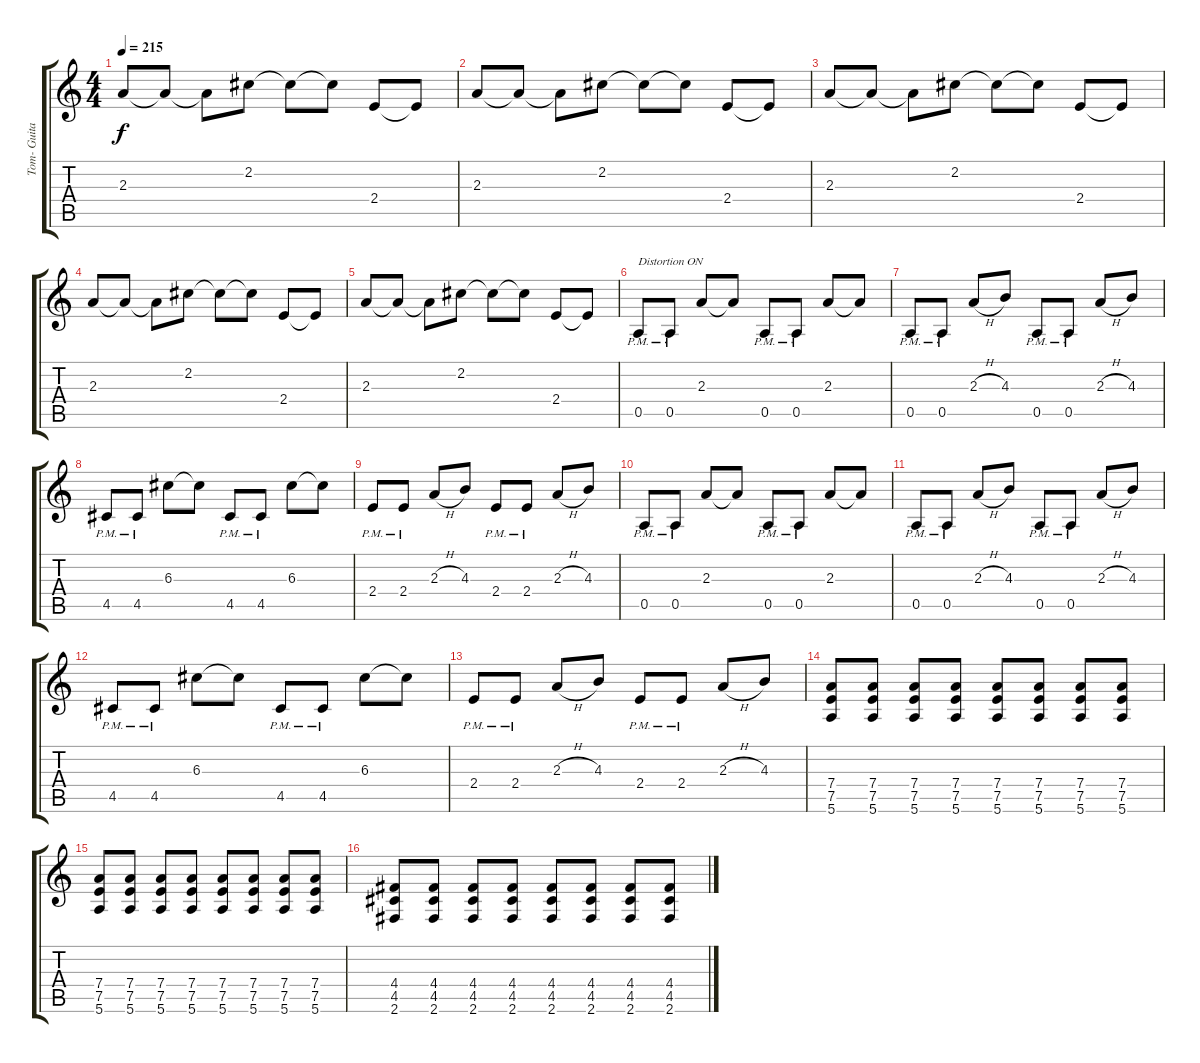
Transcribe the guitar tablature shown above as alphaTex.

\track ("Tom- Guitar 1" "Tom- Guita") {instrument distortionguitar}
\staff {score tabs}
\tuning (E4 B3 G3 D3 A2 E2) {hide}
\ts (4 4)
\tempo 215
\clef g2
\ks c
2.3.8{dy f} 2.3{t}.8 2.3{t}.8 2.2.8 2.2{t}.8 2.2{t}.8 2.4.8 2.4{t}.8 |
2.3.8 2.3{t}.8 2.3{t}.8 2.2.8 2.2{t}.8 2.2{t}.8 2.4.8 2.4{t}.8 |
2.3.8 2.3{t}.8 2.3{t}.8 2.2.8 2.2{t}.8 2.2{t}.8 2.4.8 2.4{t}.8 |
2.3.8 2.3{t}.8 2.3{t}.8 2.2.8 2.2{t}.8 2.2{t}.8 2.4.8 2.4{t}.8 |
2.3.8 2.3{t}.8 2.3{t}.8 2.2.8 2.2{t}.8 2.2{t}.8 2.4.8 2.4{t}.8 |
0.5{pm}.8{txt "Distortion ON" volume 16 instrument distortionguitar} 0.5{pm}.8 2.3.8 2.3{t}.8 0.5{pm}.8 0.5{pm}.8 2.3.8 2.3{t}.8 |
0.5{pm}.8 0.5{pm}.8 2.3{h}.8 4.3.8 0.5{pm}.8 0.5{pm}.8 2.3{h}.8 4.3.8 |
4.5{pm}.8 4.5{pm}.8 6.3.8 6.3{t}.8 4.5{pm}.8 4.5{pm}.8 6.3.8 6.3{t}.8 |
2.4{pm}.8 2.4{pm}.8 2.3{h}.8 4.3.8 2.4{pm}.8 2.4{pm}.8 2.3{h}.8 4.3.8 |
0.5{pm}.8 0.5{pm}.8 2.3.8 2.3{t}.8 0.5{pm}.8 0.5{pm}.8 2.3.8 2.3{t}.8 |
0.5{pm}.8 0.5{pm}.8 2.3{h}.8 4.3.8 0.5{pm}.8 0.5{pm}.8 2.3{h}.8 4.3.8 |
4.5{pm}.8 4.5{pm}.8 6.3.8 6.3{t}.8 4.5{pm}.8 4.5{pm}.8 6.3.8 6.3{t}.8 |
2.4{pm}.8 2.4{pm}.8 2.3{h}.8 4.3.8 2.4{pm}.8 2.4{pm}.8 2.3{h}.8 4.3.8 |
(7.4 7.5 5.6).8 (7.4 7.5 5.6).8 (7.4 7.5 5.6).8 (7.4 7.5 5.6).8 (7.4 7.5 5.6).8 (7.4 7.5 5.6).8 (7.4 7.5 5.6).8 (7.4 7.5 5.6).8 |
(7.4 7.5 5.6).8 (7.4 7.5 5.6).8 (7.4 7.5 5.6).8 (7.4 7.5 5.6).8 (7.4 7.5 5.6).8 (7.4 7.5 5.6).8 (7.4 7.5 5.6).8 (7.4 7.5 5.6).8 |
(4.4 4.5 2.6).8 (4.4 4.5 2.6).8 (4.4 4.5 2.6).8 (4.4 4.5 2.6).8 (4.4 4.5 2.6).8 (4.4 4.5 2.6).8 (4.4 4.5 2.6).8 (4.4 4.5 2.6).8
